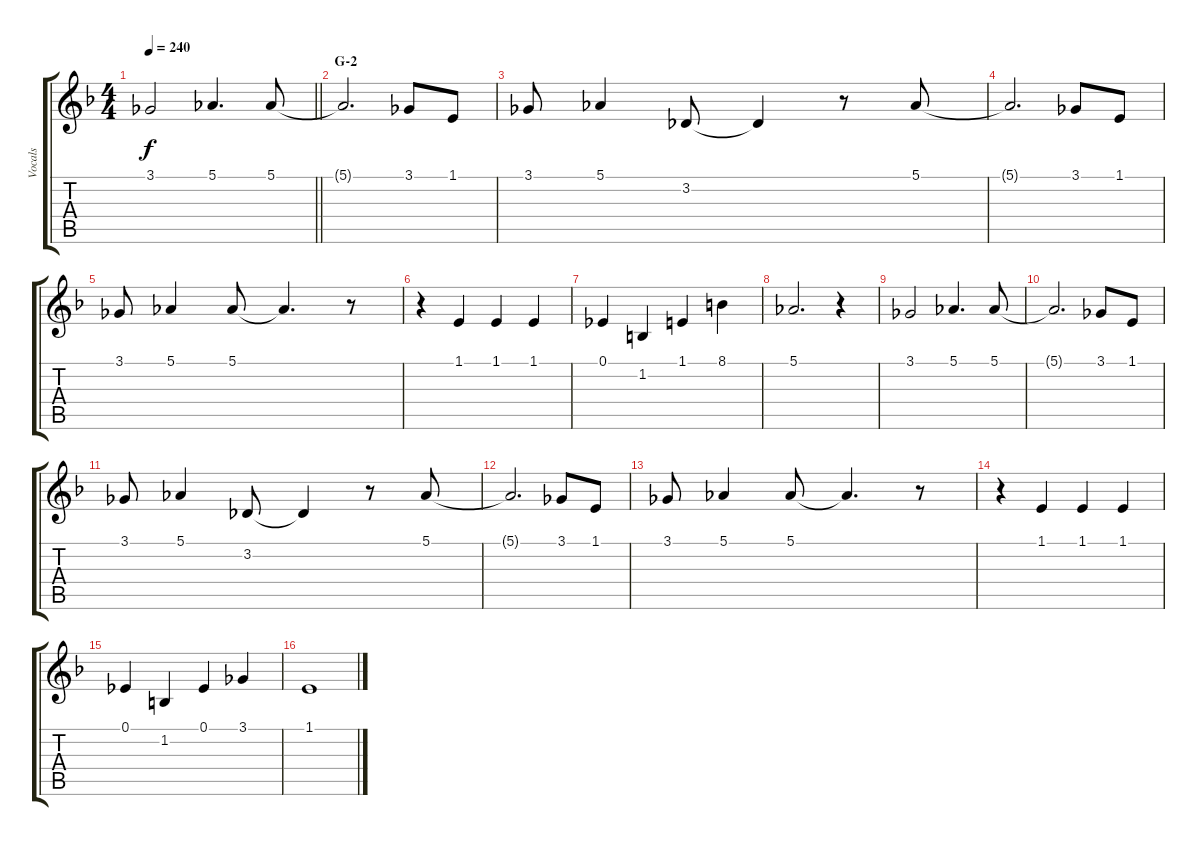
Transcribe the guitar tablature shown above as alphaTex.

\track ("Vocals" "Vocals") {instrument voiceoohs}
\staff {score tabs}
\tuning (Eb4 Bb3 Gb3 Db3 Ab2 Eb2) {hide}
\ts (4 4)
\tempo 240
\clef g2
\barLineRight lightlight
\ks f
3.1.2{dy f} 5.1.4{d} 5.1.8 |
\section ("" "G-2")
5.1{t}.2{d} 3.1.8 1.1.8 |
3.1.8 5.1.4 3.2.8 3.2{t}.4 r.8 5.1.8 |
5.1{t}.2{d} 3.1.8 1.1.8 |
3.1.8 5.1.4 5.1.8 5.1{t}.4{d} r.8 |
r.4 1.1.4 1.1.4 1.1.4 |
0.1.4 1.2.4 1.1.4 8.1.4 |
5.1.2{d} r.4 |
3.1.2 5.1.4{d} 5.1.8 |
5.1{t}.2{d} 3.1.8 1.1.8 |
3.1.8 5.1.4 3.2.8 3.2{t}.4 r.8 5.1.8 |
5.1{t}.2{d} 3.1.8 1.1.8 |
3.1.8 5.1.4 5.1.8 5.1{t}.4{d} r.8 |
r.4 1.1.4 1.1.4 1.1.4 |
0.1.4 1.2.4 0.1.4 3.1.4 |
1.1.1
